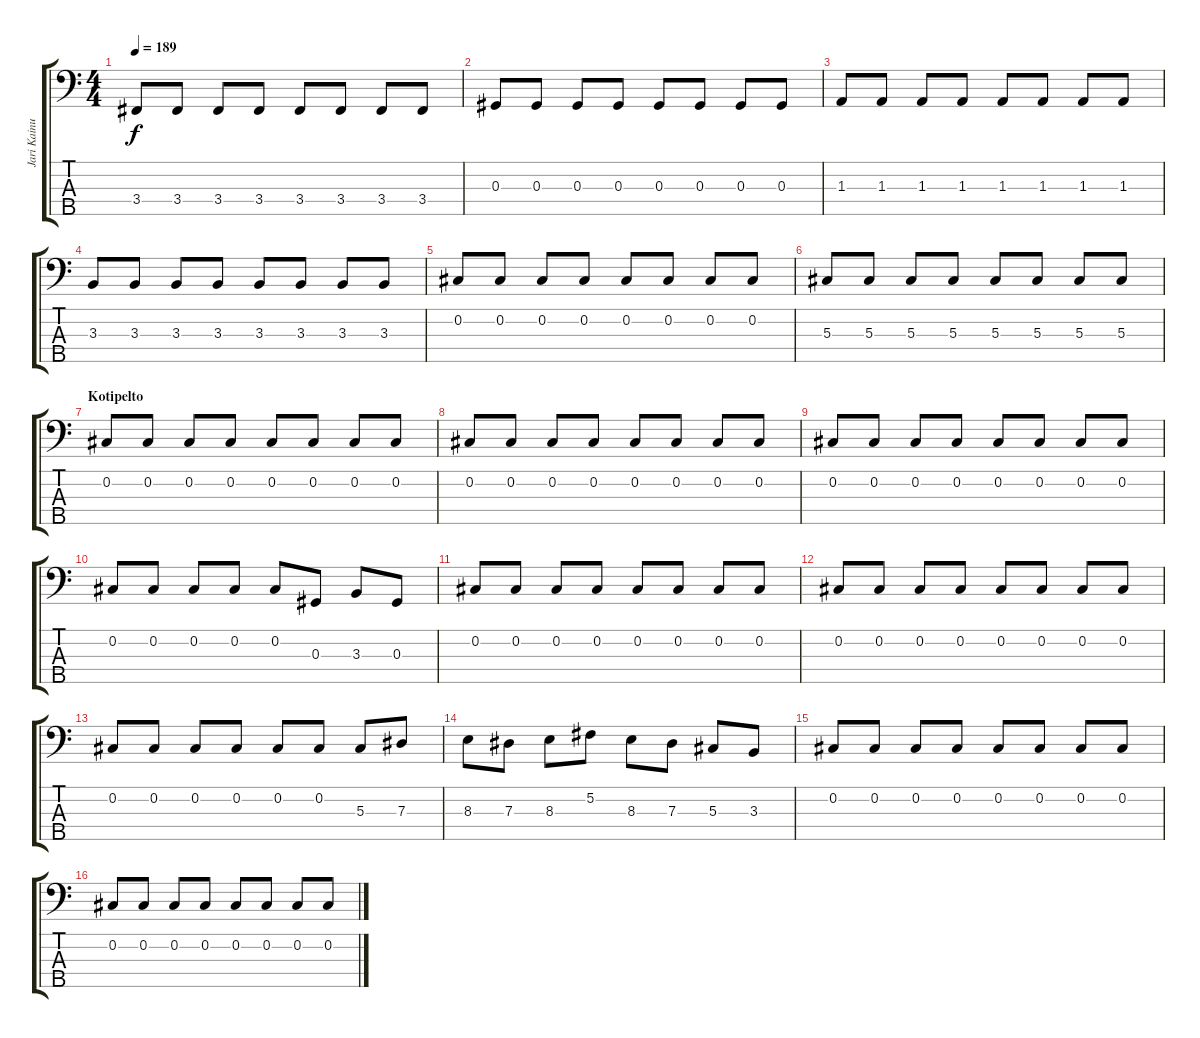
\track ("Jari Kainulainen " "Jari Kainu") {instrument electricbasspick}
\staff {score tabs}
\tuning (Gb2 Db2 Ab1 Eb1 Bb0) {hide}
\ts (4 4)
\tempo 189
\clef f4
\ks c
3.4.8{dy f} 3.4.8 3.4.8 3.4.8 3.4.8 3.4.8 3.4.8 3.4.8 |
0.3.8 0.3.8 0.3.8 0.3.8 0.3.8 0.3.8 0.3.8 0.3.8 |
1.3.8 1.3.8 1.3.8 1.3.8 1.3.8 1.3.8 1.3.8 1.3.8 |
3.3.8 3.3.8 3.3.8 3.3.8 3.3.8 3.3.8 3.3.8 3.3.8 |
0.2.8 0.2.8 0.2.8 0.2.8 0.2.8 0.2.8 0.2.8 0.2.8 |
5.3.8 5.3.8 5.3.8 5.3.8 5.3.8 5.3.8 5.3.8 5.3.8 |
\section ("" "Kotipelto")
0.2.8 0.2.8 0.2.8 0.2.8 0.2.8 0.2.8 0.2.8 0.2.8 |
0.2.8 0.2.8 0.2.8 0.2.8 0.2.8 0.2.8 0.2.8 0.2.8 |
0.2.8 0.2.8 0.2.8 0.2.8 0.2.8 0.2.8 0.2.8 0.2.8 |
0.2.8 0.2.8 0.2.8 0.2.8 0.2.8 0.3.8 3.3.8 0.3.8 |
0.2.8 0.2.8 0.2.8 0.2.8 0.2.8 0.2.8 0.2.8 0.2.8 |
0.2.8 0.2.8 0.2.8 0.2.8 0.2.8 0.2.8 0.2.8 0.2.8 |
0.2.8 0.2.8 0.2.8 0.2.8 0.2.8 0.2.8 5.3.8 7.3.8 |
8.3.8 7.3.8 8.3.8 5.2.8 8.3.8 7.3.8 5.3.8 3.3.8 |
0.2.8 0.2.8 0.2.8 0.2.8 0.2.8 0.2.8 0.2.8 0.2.8 |
0.2.8 0.2.8 0.2.8 0.2.8 0.2.8 0.2.8 0.2.8 0.2.8
